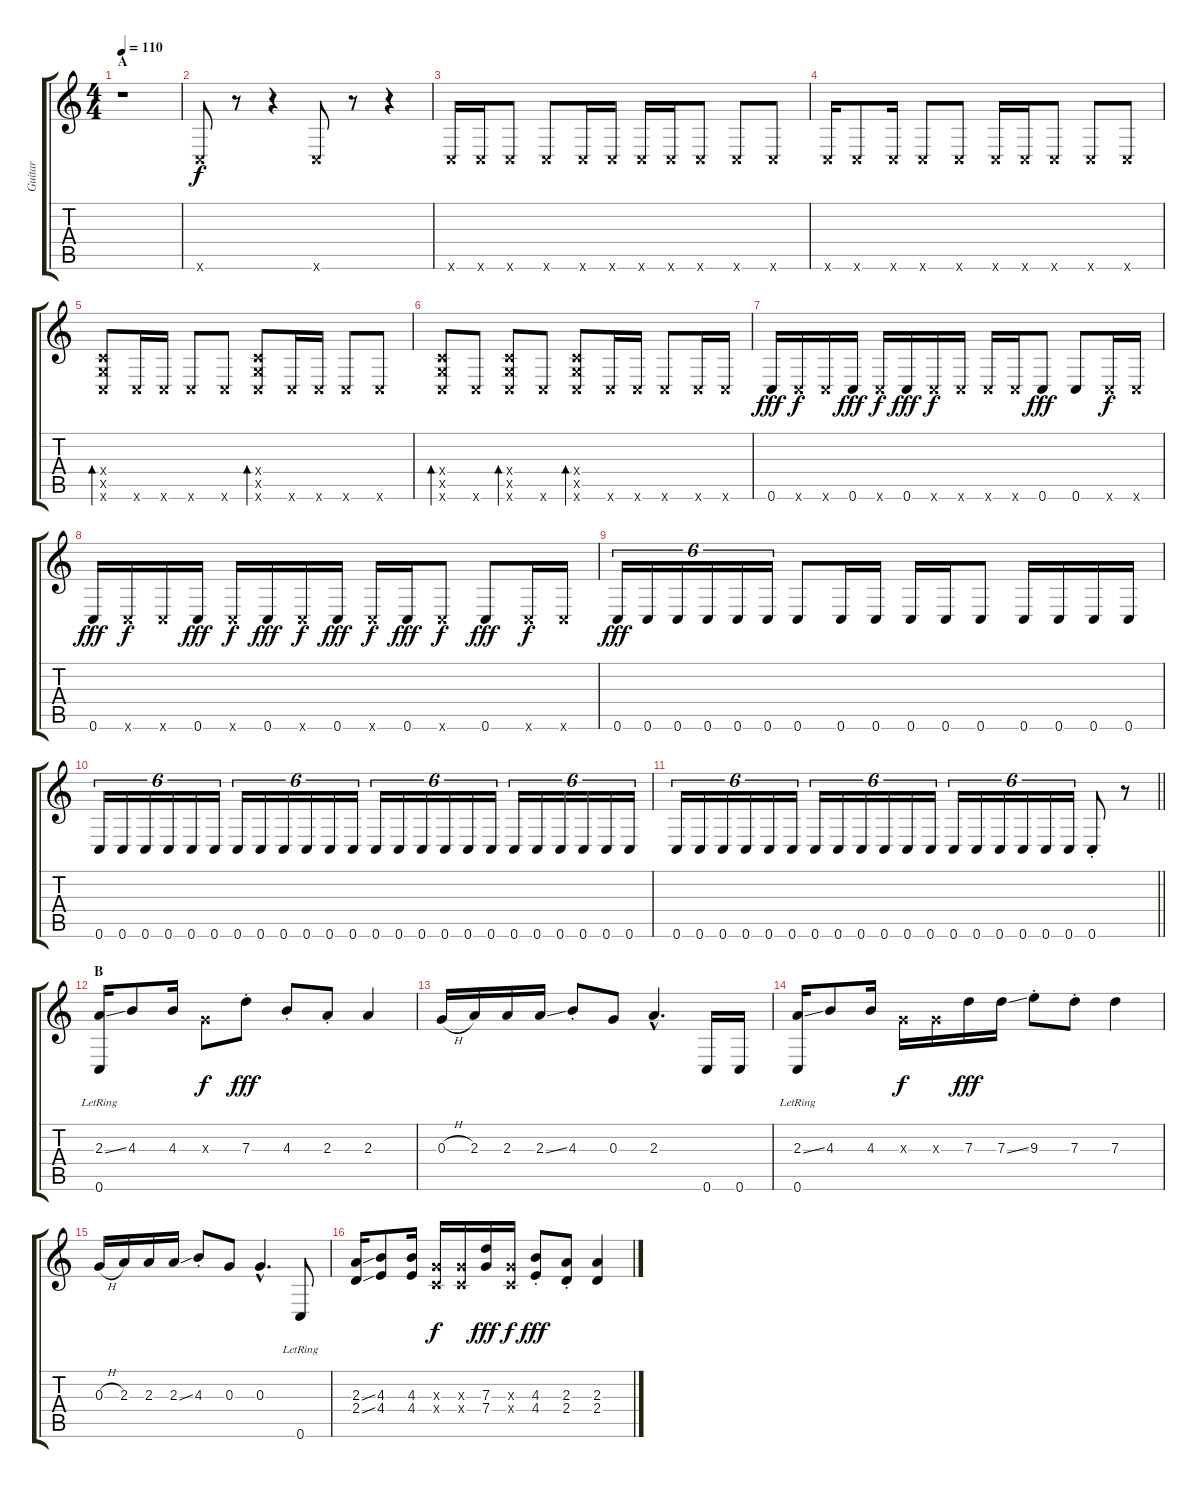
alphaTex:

\track ("Guitar" "Guitar") {instrument electricguitarjazz}
\staff {score tabs}
\tuning (E4 B3 G3 C3 G2 C2) {hide}
\ts (4 4)
\section ("" "A")
\tempo 110
\clef g2
\ks c
r.1{dy f instrument electricguitarjazz} |
0.6{x}.8 r.8 r.4 0.6{x}.8 r.8 r.4 |
0.6{x}.16 0.6{x}.16 0.6{x}.8 0.6{x}.8 0.6{x}.16 0.6{x}.16 0.6{x}.16 0.6{x}.16 0.6{x}.8 0.6{x}.8 0.6{x}.8 |
0.6{x}.16 0.6{x}.8 0.6{x}.16 0.6{x}.8 0.6{x}.8 0.6{x}.16 0.6{x}.16 0.6{x}.8 0.6{x}.8 0.6{x}.8 |
(0.4{x} 0.5{x} 0.6{x}).8{bd 240} 0.6{x}.16 0.6{x}.16 0.6{x}.8 0.6{x}.8 (0.4{x} 0.5{x} 0.6{x}).8{bd 240} 0.6{x}.16 0.6{x}.16 0.6{x}.8 0.6{x}.8 |
(0.4{x} 0.5{x} 0.6{x}).8{bd 240} 0.6{x}.8 (0.4{x} 0.5{x} 0.6{x}).8{bd 240} 0.6{x}.8 (0.4{x} 0.5{x} 0.6{x}).8{bd 240} 0.6{x}.16 0.6{x}.16 0.6{x}.8 0.6{x}.16 0.6{x}.16 |
0.6.16{dy fff} 0.6{x}.16{dy f} 0.6{x}.16 0.6.16{dy fff} 0.6{x}.16{dy f} 0.6.16{dy fff} 0.6{x}.16{dy f} 0.6{x}.16 0.6{x}.16 0.6{x}.16 0.6.8{dy fff} 0.6.8 0.6{x}.16{dy f} 0.6{x}.16 |
0.6.16{dy fff} 0.6{x}.16{dy f} 0.6{x}.16 0.6.16{dy fff} 0.6{x}.16{dy f} 0.6.16{dy fff} 0.6{x}.16{dy f} 0.6.16{dy fff} 0.6{x}.16{dy f} 0.6.16{dy fff} 0.6{x}.8{dy f} 0.6.8{dy fff} 0.6{x}.16{dy f} 0.6{x}.16 |
0.6.16{tu (6 4) dy fff} 0.6.16{tu (6 4)} 0.6.16{tu (6 4)} 0.6.16{tu (6 4)} 0.6.16{tu (6 4)} 0.6.16{tu (6 4)} 0.6.8 0.6.16 0.6.16 0.6.16 0.6.16 0.6.8 0.6.16 0.6.16 0.6.16 0.6.16 |
0.6.16{tu (6 4)} 0.6.16{tu (6 4)} 0.6.16{tu (6 4)} 0.6.16{tu (6 4)} 0.6.16{tu (6 4)} 0.6.16{tu (6 4)} 0.6.16{tu (6 4)} 0.6.16{tu (6 4)} 0.6.16{tu (6 4)} 0.6.16{tu (6 4)} 0.6.16{tu (6 4)} 0.6.16{tu (6 4)} 0.6.16{tu (6 4)} 0.6.16{tu (6 4)} 0.6.16{tu (6 4)} 0.6.16{tu (6 4)} 0.6.16{tu (6 4)} 0.6.16{tu (6 4)} 0.6.16{tu (6 4)} 0.6.16{tu (6 4)} 0.6.16{tu (6 4)} 0.6.16{tu (6 4)} 0.6.16{tu (6 4)} 0.6.16{tu (6 4)} |
\barLineRight lightlight
0.6.16{tu (6 4)} 0.6.16{tu (6 4)} 0.6.16{tu (6 4)} 0.6.16{tu (6 4)} 0.6.16{tu (6 4)} 0.6.16{tu (6 4)} 0.6.16{tu (6 4)} 0.6.16{tu (6 4)} 0.6.16{tu (6 4)} 0.6.16{tu (6 4)} 0.6.16{tu (6 4)} 0.6.16{tu (6 4)} 0.6.16{tu (6 4)} 0.6.16{tu (6 4)} 0.6.16{tu (6 4)} 0.6.16{tu (6 4)} 0.6.16{tu (6 4)} 0.6.16{tu (6 4)} 0.6{st}.8 r.8 |
\section ("" "B")
(2.3{ss} 0.6{lr}).16 4.3.8 4.3.16 0.3{x}.8{dy f} 7.3{st}.8{dy fff} 4.3{st}.8 2.3{st}.8 2.3.4 |
0.3{h}.16 2.3.16 2.3.16 2.3{ss}.16 4.3{st}.8 0.3.8 2.3{hac}.4{d} 0.6.16 0.6.16 |
(2.3{ss} 0.6{lr}).16 4.3.8 4.3.16 0.3{x}.16{dy f} 0.3{x}.16 7.3.16{dy fff} 7.3{ss}.16 9.3{st}.8 7.3{st}.8 7.3.4 |
0.3{h}.16 2.3.16 2.3.16 2.3{ss}.16 4.3{st}.8 0.3.8 0.3{hac}.4{d} 0.6{lr}.8 |
(2.3{ss} 2.4{ss}).16 (4.3 4.4).8 (4.3 4.4).16 (0.3{x} 0.4{x}).16{dy f} (0.3{x} 0.4{x}).16 (7.3 7.4).16{dy fff} (0.3{x} 0.4{x}).16{dy f} (4.3{st} 4.4{st}).8{dy fff} (2.3{st} 2.4{st}).8 (2.3 2.4).4
